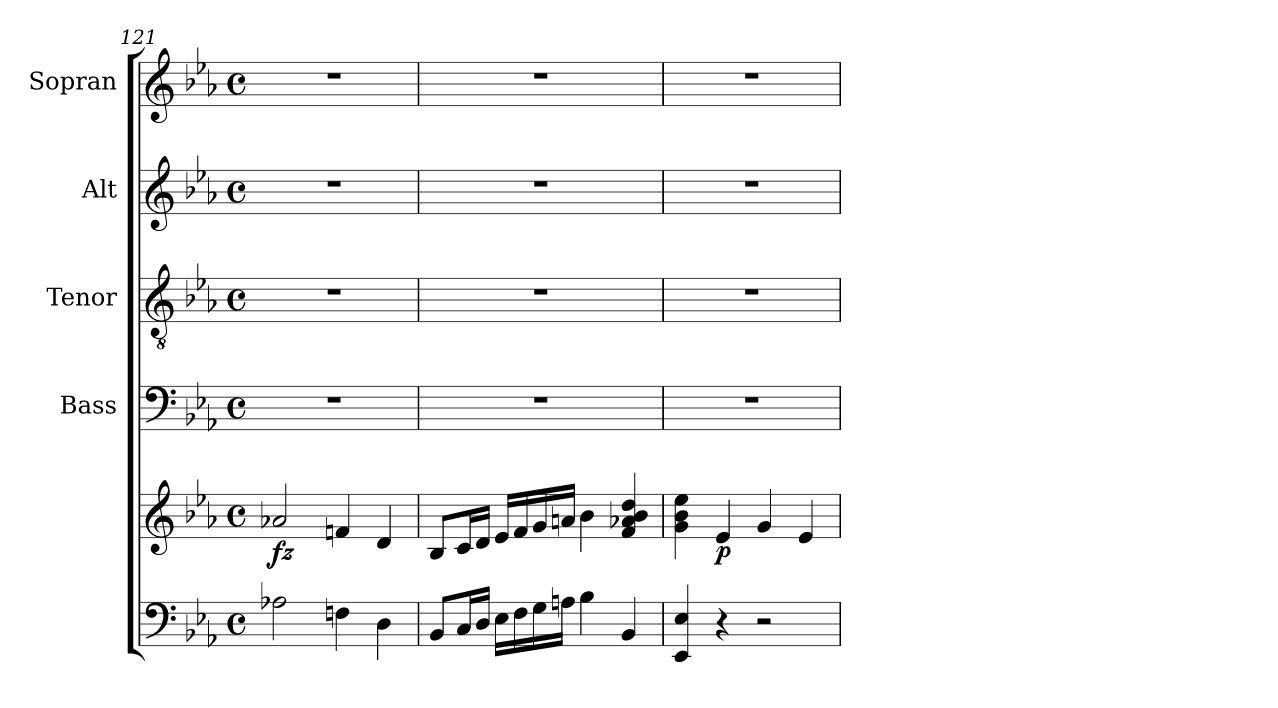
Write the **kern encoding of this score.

**kern	**kern	**dynam	**kern	**kern	**kern	**kern
*part5	*part5	*part5	*part4	*part3	*part2	*part1
*staff6	*staff5	*staff5/6	*staff4	*staff3	*staff2	*staff1
*	*	*	*I"Bass	*I"Tenor	*I"Alt	*I"Sopran
*	*	*	*I'B.	*I'T.	*I'A.	*I'S.
*clefF4	*clefG2	*	*clefF4	*clefGv2	*clefG2	*clefG2
*k[b-e-a-]	*k[b-e-a-]	*	*k[b-e-a-]	*k[b-e-a-]	*k[b-e-a-]	*k[b-e-a-]
*E-:	*E-:	*	*E-:	*E-:	*E-:	*E-:
*M4/4	*M4/4	*	*M4/4	*M4/4	*M4/4	*M4/4
*met(c)	*met(c)	*	*met(c)	*met(c)	*met(c)	*met(c)
=121	=121	=121	=121	=121	=121	=121
!	!	!LO:DY:b	!	!	!	!
2A-X\	2a-X/	fz	1r	1r	1r	1r
4Fn\	4fn/	.	.	.	.	.
4D\	4d/	.	.	.	.	.
=122	=122	=122	=122	=122	=122	=122
8BB-/L	8B-/L	.	1r	1r	1r	1r
16C/L	16c/L	.	.	.	.	.
16D/JJ	16d/JJ	.	.	.	.	.
16E-\LL	16e-/LL	.	.	.	.	.
16F\	16f/	.	.	.	.	.
16G\	16g/	.	.	.	.	.
16An\JJ	16an/JJ	.	.	.	.	.
4B-\	4b-\	.	.	.	.	.
4BB-/	4f/ 4a-X/ 4b-/ 4dd/	.	.	.	.	.
!!LO:LB:g=z
=123	=123	=123	=123	=123	=123	=123
4EE-/ 4E-/	4g\ 4b-\ 4ee-\	.	1r	1r	1r	1r
!	!	!LO:DY:b	!	!	!	!
4r	4e-/	p	.	.	.	.
2r	4g/	.	.	.	.	.
.	4e-/	.	.	.	.	.
=	=	=	=	=	=	=
*-	*-	*-	*-	*-	*-	*-
